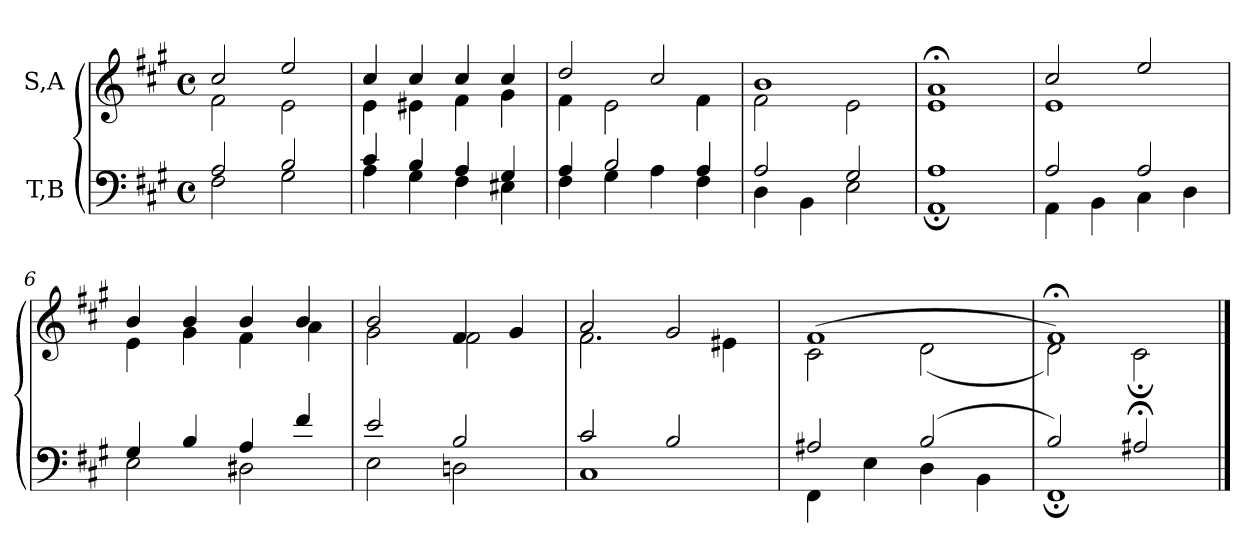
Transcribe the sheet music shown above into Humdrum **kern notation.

**kern	**kern
*part2	*part1
*staff2	*staff1
*I"T,B	*I"S,A
*clefF4	*clefG2
*k[f#c#g#]	*k[f#c#g#]
*M4/4	*M4/4
*met(c)	*met(c)
=	=
*^	*^
2A	2F#	2cc#	2f#
2B	2G#	2ee	2e
=1	=1	=1	=1
4c#	4A	4cc#	4e
4B	4G#	4cc#	4e#X
4A	4F#	4cc#	4f#
4G#	4E#X	4cc#	4g#
=2	=2	=2	=2
4A	4F#	2dd	4f#
2B	4G#	.	2e
.	4A	2cc#	.
4A	4F#	.	4f#
=3	=3	=3	=3
2A	4D	1b	2f#
.	4BB	.	.
2G#	2E	.	2e
=4	=4	=4	=4
1A	1AA;	1a;<	1e
=5	=5	=5	=5
2A	4AA	2cc#	1e
.	4BB	.	.
2A	4C#	2ee	.
.	4D	.	.
=6	=6	=6	=6
4G#	2E	4b	4e
4B	.	4b	4g#
4A	2D#X	4b	4f#
4f#	.	4b	4a
=7	=7	=7	=7
2e	2E	2b	2g#
2B	2Dn	4f#	2f#
.	.	4g#	.
=8	=8	=8	=8
2c#	1C#	2a	2.f#
2B	.	2g#	.
.	.	.	4e#X
=9	=9	=9	=9
2A#X	4FF#	(>1f#	2c#
.	4E	.	.
(>2B	4D	.	(<2d
.	4BB	.	.
=10	=10	=10	=10
2B)	1FF#;	1f#;<)	2d)
2A#X;<	.	.	2c#;
*v	*v	*	*
*	*v	*v
==	==
*-	*-
